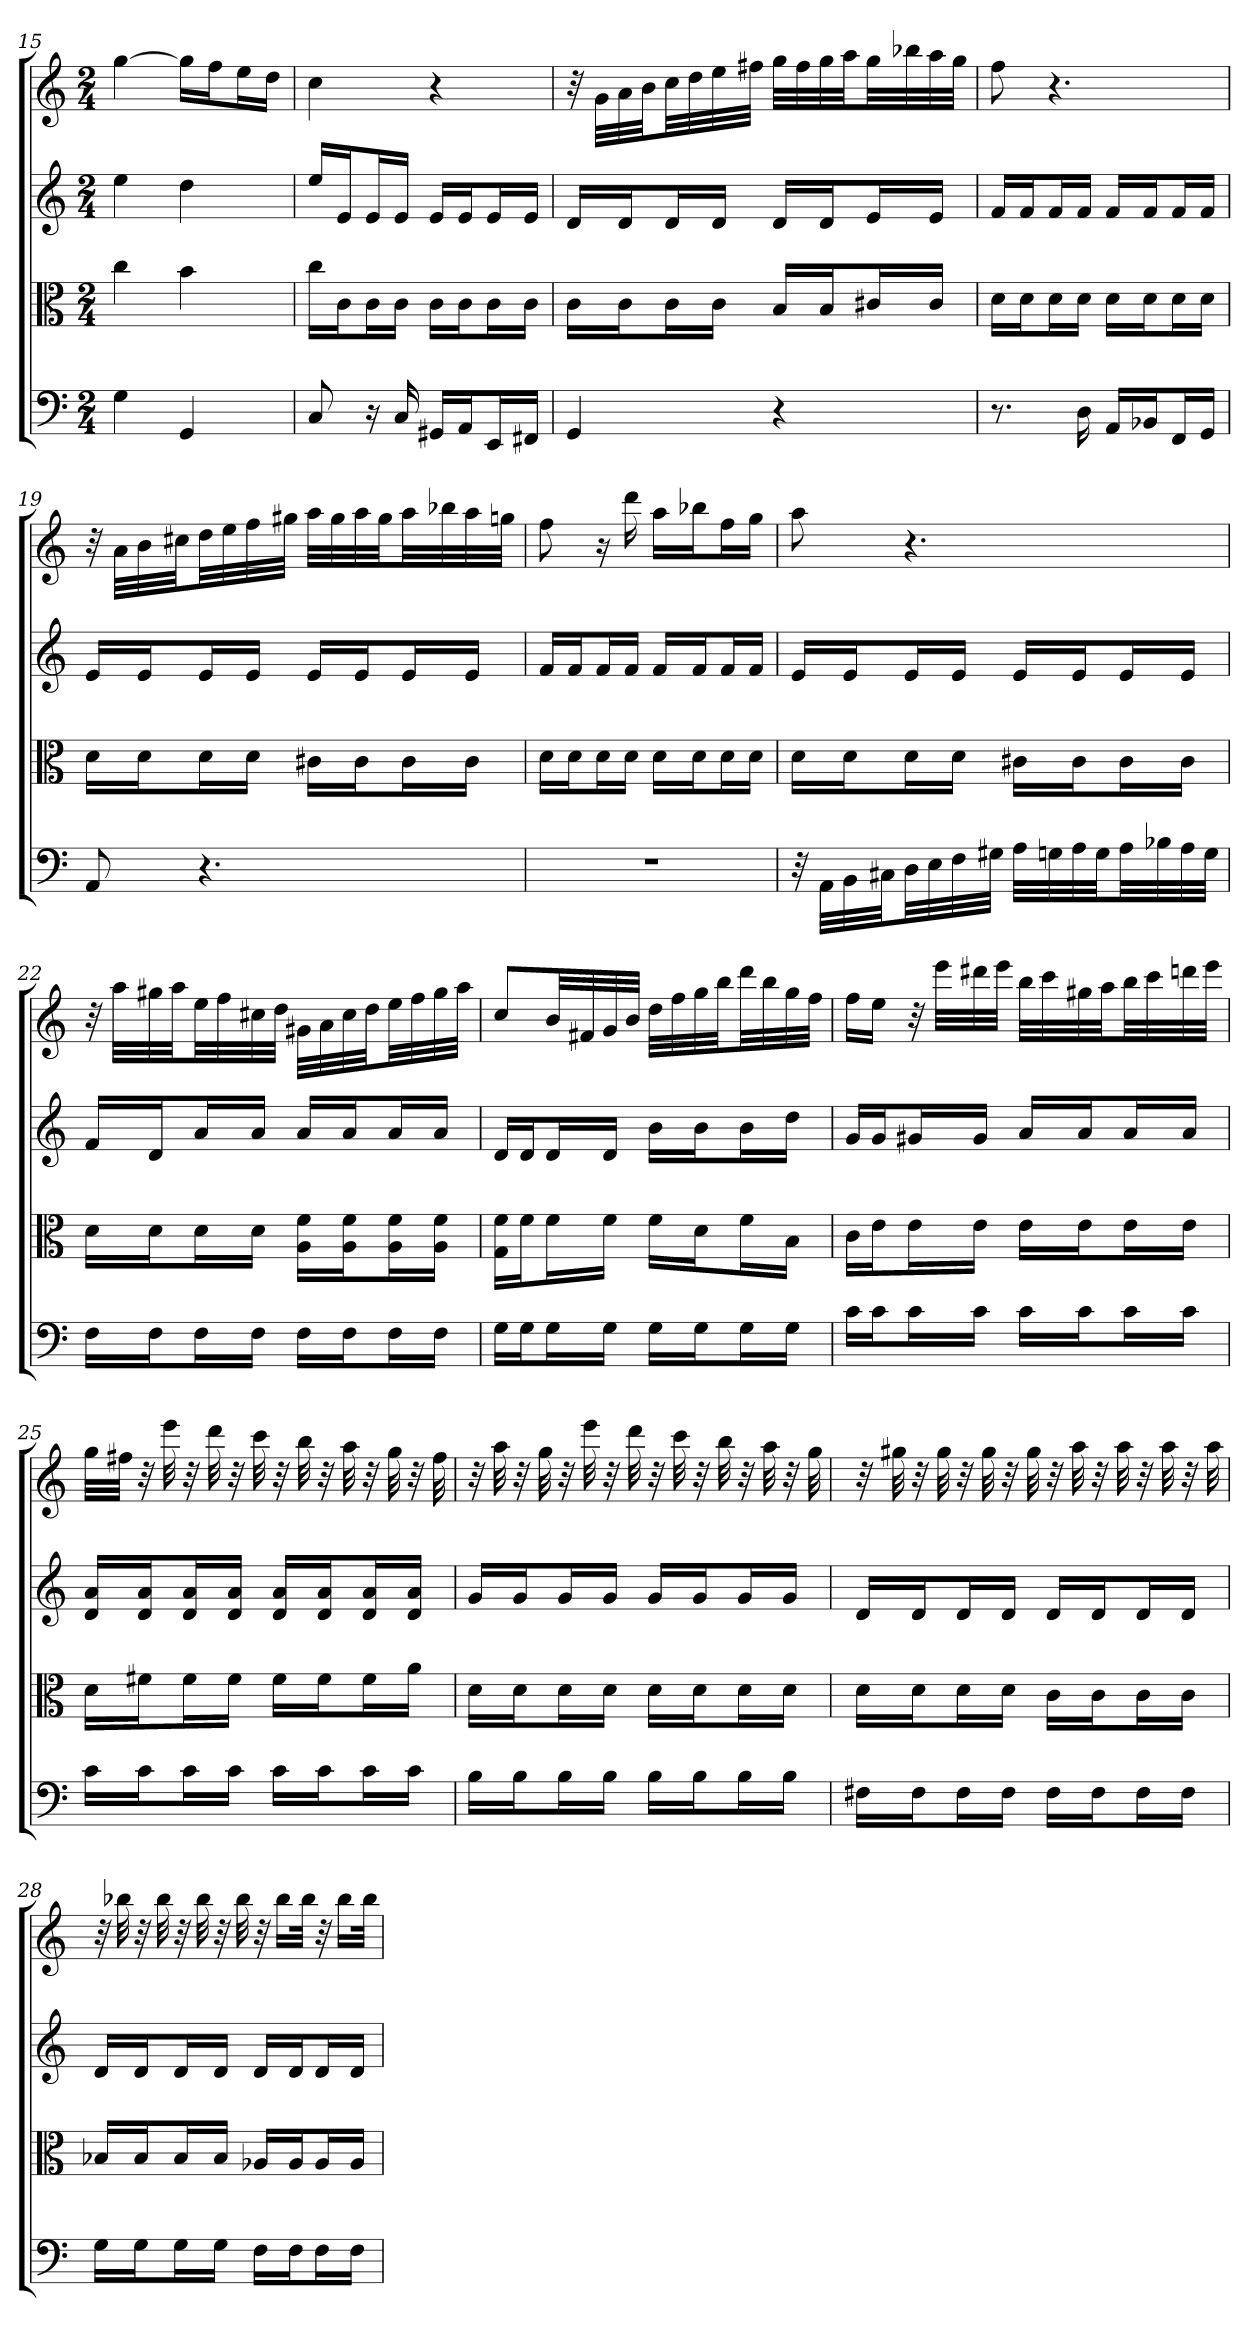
**kern	**kern	**kern	**kern
*part4	*part3	*part2	*part1
*staff4	*staff3	*staff2	*staff1
*clefF4	*clefC3	*	*
*k[]	*k[]	*k[]	*k[]
*C:	*C:	*C:	*C:
*M2/4	*M2/4	*M2/4	*M2/4
=15	=15	=15	=15
4G	4cc	4ee	[4gg
4GG	4b	4dd	16ggLL]
.	.	.	16ffJ
.	.	.	16eeL
.	.	.	16ddJJ
=16	=16	=16	=16
8C	16cc\LL	16eeLL	4cc
.	16c\J	16eJ	.
16r	16c\L	16eL	.
16C	16c\JJ	16eJJ	.
16GG#X/LL	16c\LL	16eLL	4r
16AA/J	16c\J	16eJ	.
16EE/L	16c\L	16eL	.
16FF#X/JJ	16c\JJ	16eJJ	.
=17	=17	=17	=17
4GG	16c\LL	16dLL	32r
.	.	.	32gLLL
.	16c\J	16dJ	32a
.	.	.	32bJJ
.	16c\L	16dL	32ccLL
.	.	.	32dd
.	16c\JJ	16dJJ	32ee
.	.	.	32ff#XJJJ
4r	16B/LL	16dLL	32ggLLL
.	.	.	32ff#
.	16B/J	16dJ	32gg
.	.	.	32aaJJ
.	16c#X/L	16eL	32ggLL
.	.	.	32bb-X
.	16c#/JJ	16eJJ	32aa
.	.	.	32ggJJJ
=18	=18	=18	=18
8.r	16d\LL	16fLL	8ff
.	16d\J	16fJ	.
.	16d\L	16fL	4.r
16D	16d\JJ	16fJJ	.
16AA/LL	16d\LL	16fLL	.
16BB-X/J	16d\J	16fJ	.
16FF/L	16d\L	16fL	.
16GG/JJ	16d\JJ	16fJJ	.
=19	=19	=19	=19
8AA	16d\LL	16eLL	32r
.	.	.	32aLLL
.	16d\J	16eJ	32b
.	.	.	32cc#XJJ
4.r	16d\L	16eL	32ddLL
.	.	.	32ee
.	16d\JJ	16eJJ	32ff
.	.	.	32gg#XJJJ
.	16c#X\LL	16eLL	32aaLLL
.	.	.	32gg#
.	16c#\J	16eJ	32aa
.	.	.	32gg#JJ
.	16c#\L	16eL	32aaLL
.	.	.	32bb-X
.	16c#\JJ	16eJJ	32aa
.	.	.	32ggnJJJ
=20	=20	=20	=20
2r	16d\LL	16fLL	8ff
.	16d\J	16fJ	.
.	16d\L	16fL	16r
.	16d\JJ	16fJJ	16ddd
.	16d\LL	16fLL	16aaLL
.	16d\J	16fJ	16bb-XJ
.	16d\L	16fL	16ffL
.	16d\JJ	16fJJ	16ggJJ
=21	=21	=21	=21
32r	16d\LL	16eLL	8aa
32AA\LLL	.	.	.
32BB\	16d\J	16eJ	.
32C#X\JJ	.	.	.
32D\LL	16d\L	16eL	4.r
32E\	.	.	.
32F\	16d\JJ	16eJJ	.
32G#X\JJJ	.	.	.
32A\LLL	16c#X\LL	16eLL	.
32Gn\	.	.	.
32A\	16c#\J	16eJ	.
32G\JJ	.	.	.
32A\LL	16c#\L	16eL	.
32B-X\	.	.	.
32A\	16c#\JJ	16eJJ	.
32G\JJJ	.	.	.
=22	=22	=22	=22
16F\LL	16d\LL	16fLL	32r
.	.	.	32aaLLL
16F\J	16d\J	16dJ	32gg#X
.	.	.	32aaJJ
16F\L	16d\L	16aL	32eeLL
.	.	.	32ff
16F\JJ	16d\JJ	16aJJ	32cc#X
.	.	.	32ddJJJ
16F\LL	16A\ 16f\LL	16aLL	32g#XLLL
.	.	.	32a
16F\J	16A\ 16f\J	16aJ	32cc#
.	.	.	32ddJJ
16F\L	16A\ 16f\L	16aL	32eeLL
.	.	.	32ff
16F\JJ	16A\ 16f\JJ	16aJJ	32gg#
.	.	.	32aaJJJ
=23	=23	=23	=23
16G\LL	16G\ 16f\LL	16dLL	8ccL
16G\J	16f\J	16dJ	.
16G\L	16f\L	16dL	32bLL
.	.	.	32f#X
16G\JJ	16f\JJ	16dJJ	32g
.	.	.	32bJJJ
16G\LL	16f\LL	16bLL	32ddLLL
.	.	.	32ff
16G\J	16d\J	16bJ	32gg
.	.	.	32bbJJ
16G\L	16f\L	16bL	32dddLL
.	.	.	32bb
16G\JJ	16B\JJ	16ddJJ	32gg
.	.	.	32ffJJJ
=24	=24	=24	=24
16c\LL	16c\LL	16gLL	16ffLL
16c\J	16e\J	16gJ	16eeJJ
16c\L	16e\L	16g#XL	32r
.	.	.	32eeeLLL
16c\JJ	16e\JJ	16g#JJ	32ddd#X
.	.	.	32eeeJJJ
16c\LL	16e\LL	16aLL	32bbLLL
.	.	.	32ccc
16c\J	16e\J	16aJ	32gg#X
.	.	.	32aaJJ
16c\L	16e\L	16aL	32bbLL
.	.	.	32ccc
16c\JJ	16e\JJ	16aJJ	32dddn
.	.	.	32eeeJJJ
=25	=25	=25	=25
16c\LL	16d\LL	16d 16aLL	32ggLLL
.	.	.	32ff#XJJJ
16c\J	16f#X\J	16d 16aJ	32r
.	.	.	32eee
16c\L	16f#\L	16d 16aL	32r
.	.	.	32ddd
16c\JJ	16f#\JJ	16d 16aJJ	32r
.	.	.	32ccc
16c\LL	16f#\LL	16d 16aLL	32r
.	.	.	32bb
16c\J	16f#\J	16d 16aJ	32r
.	.	.	32aa
16c\L	16f#\L	16d 16aL	32r
.	.	.	32gg
16c\JJ	16a\JJ	16d 16aJJ	32r
.	.	.	32ff#
=26	=26	=26	=26
16B\LL	16d\LL	16gLL	32r
.	.	.	32aa
16B\J	16d\J	16gJ	32r
.	.	.	32gg
16B\L	16d\L	16gL	32r
.	.	.	32eee
16B\JJ	16d\JJ	16gJJ	32r
.	.	.	32ddd
16B\LL	16d\LL	16gLL	32r
.	.	.	32ccc
16B\J	16d\J	16gJ	32r
.	.	.	32bb
16B\L	16d\L	16gL	32r
.	.	.	32aa
16B\JJ	16d\JJ	16gJJ	32r
.	.	.	32gg
=27	=27	=27	=27
16F#X\LL	16d\LL	16dLL	32r
.	.	.	32gg#X
16F#\J	16d\J	16dJ	32r
.	.	.	32gg#
16F#\L	16d\L	16dL	32r
.	.	.	32gg#
16F#\JJ	16d\JJ	16dJJ	32r
.	.	.	32gg#
16F#\LL	16c\LL	16dLL	32r
.	.	.	32aa
16F#\J	16c\J	16dJ	32r
.	.	.	32aa
16F#\L	16c\L	16dL	32r
.	.	.	32aa
16F#\JJ	16c\JJ	16dJJ	32r
.	.	.	32aa
=28	=28	=28	=28
16G\LL	16B-X/LL	16dLL	32r
.	.	.	32bb-X
16G\J	16B-/J	16dJ	32r
.	.	.	32bb-
16G\L	16B-/L	16dL	32r
.	.	.	32bb-
16G\JJ	16B-/JJ	16dJJ	32r
.	.	.	32bb-
16F\LL	16A-X/LL	16dLL	32r
.	.	.	16bb-LL
16F\J	16A-/J	16dJ	.
.	.	.	32bb-JJk
16F\L	16A-/L	16dL	32r
.	.	.	16bb-LL
16F\JJ	16A-/JJ	16dJJ	.
.	.	.	32bb-JJk
=	=	=	=
*-	*-	*-	*-
